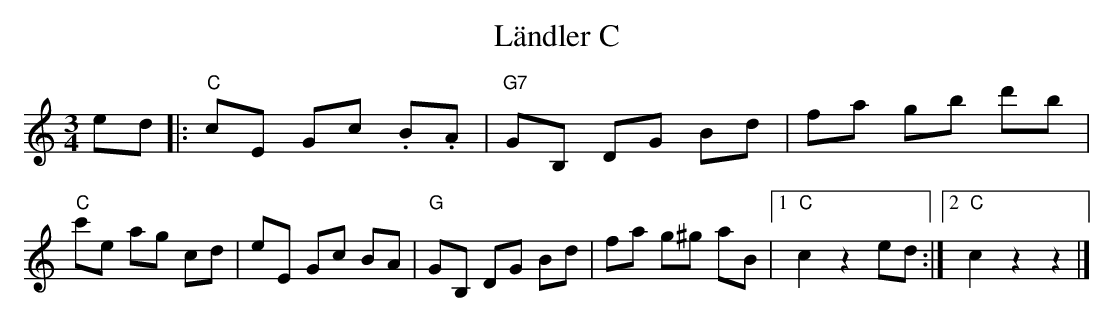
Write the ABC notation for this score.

X:1
T: Ländler C
M:3/4
L:1/8
K:C
ed |: "C"cE Gc .B.A | "G7"GB, DG Bd | fa gb d'b | "C"c'e ag cd | eE Gc BA | "G"GB, DG Bd | fa g^g aB |1 "C"c2z2ed :|2 "C"c2z2z2 |]
